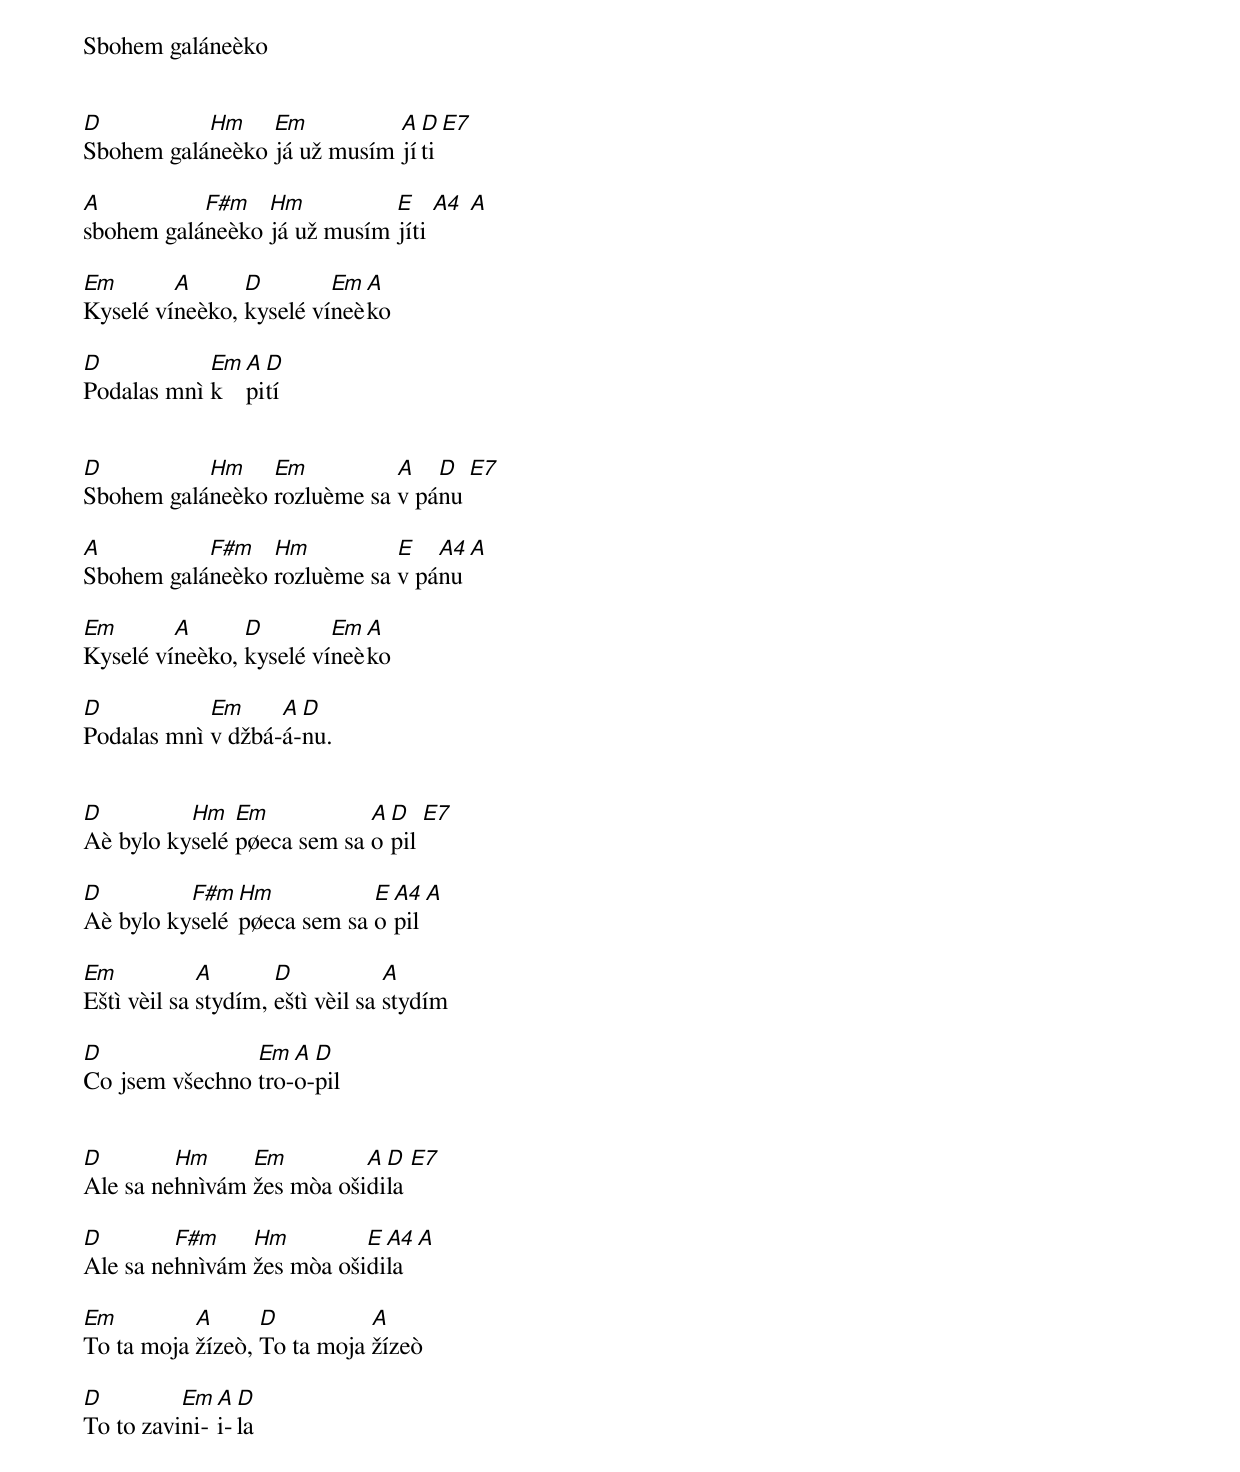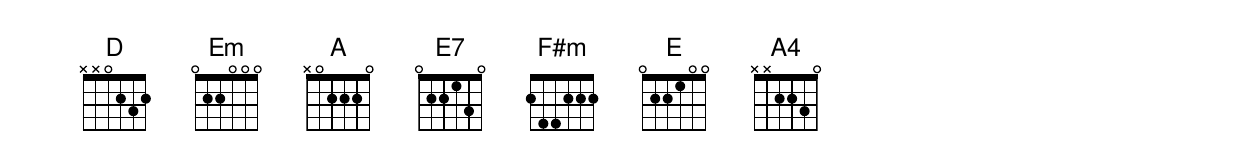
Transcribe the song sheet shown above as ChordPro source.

Sbohem galáneèko


[D]Sbohem galá[Hm]neèko [Em]já už musím [A]jí[D]ti [E7]

[A]sbohem galá[F#m]neèko [Hm]já už musím [E]jíti [A4] [A]

[Em]Kyselé ví[A]neèko, [D]kyselé ví[Em]neè[A]ko

[D]Podalas mnì [Em]k [A]pi[D]tí


[D]Sbohem galá[Hm]neèko [Em]rozluème sa [A]v pá[D]nu [E7]

[A]Sbohem galá[F#m]neèko [Hm]rozluème sa [E]v pá[A4]nu [A]

[Em]Kyselé ví[A]neèko, [D]kyselé ví[Em]neè[A]ko

[D]Podalas mnì [Em]v džbá-[A]á-[D]nu.


[D]Aè bylo ky[Hm]selé [Em]pøeca sem sa [A]o[D]pil [E7]

[D]Aè bylo ky[F#m]selé [Hm]pøeca sem sa [E]o[A4]pil [A]

[Em]Eštì vèil sa [A]stydím, [D]eštì vèil sa [A]stydím

[D]Co jsem všechno [Em]tro-[A]o-[D]pil


[D]Ale sa ne[Hm]hnìvám [Em]žes mòa oši[A]di[D]la [E7]

[D]Ale sa ne[F#m]hnìvám [Hm]žes mòa oši[E]di[A4]la [A]

[Em]To ta moja [A]žízeò, [D]To ta moja [A]žízeò

[D]To to zavi[Em]ni-[A]i-[D]la
